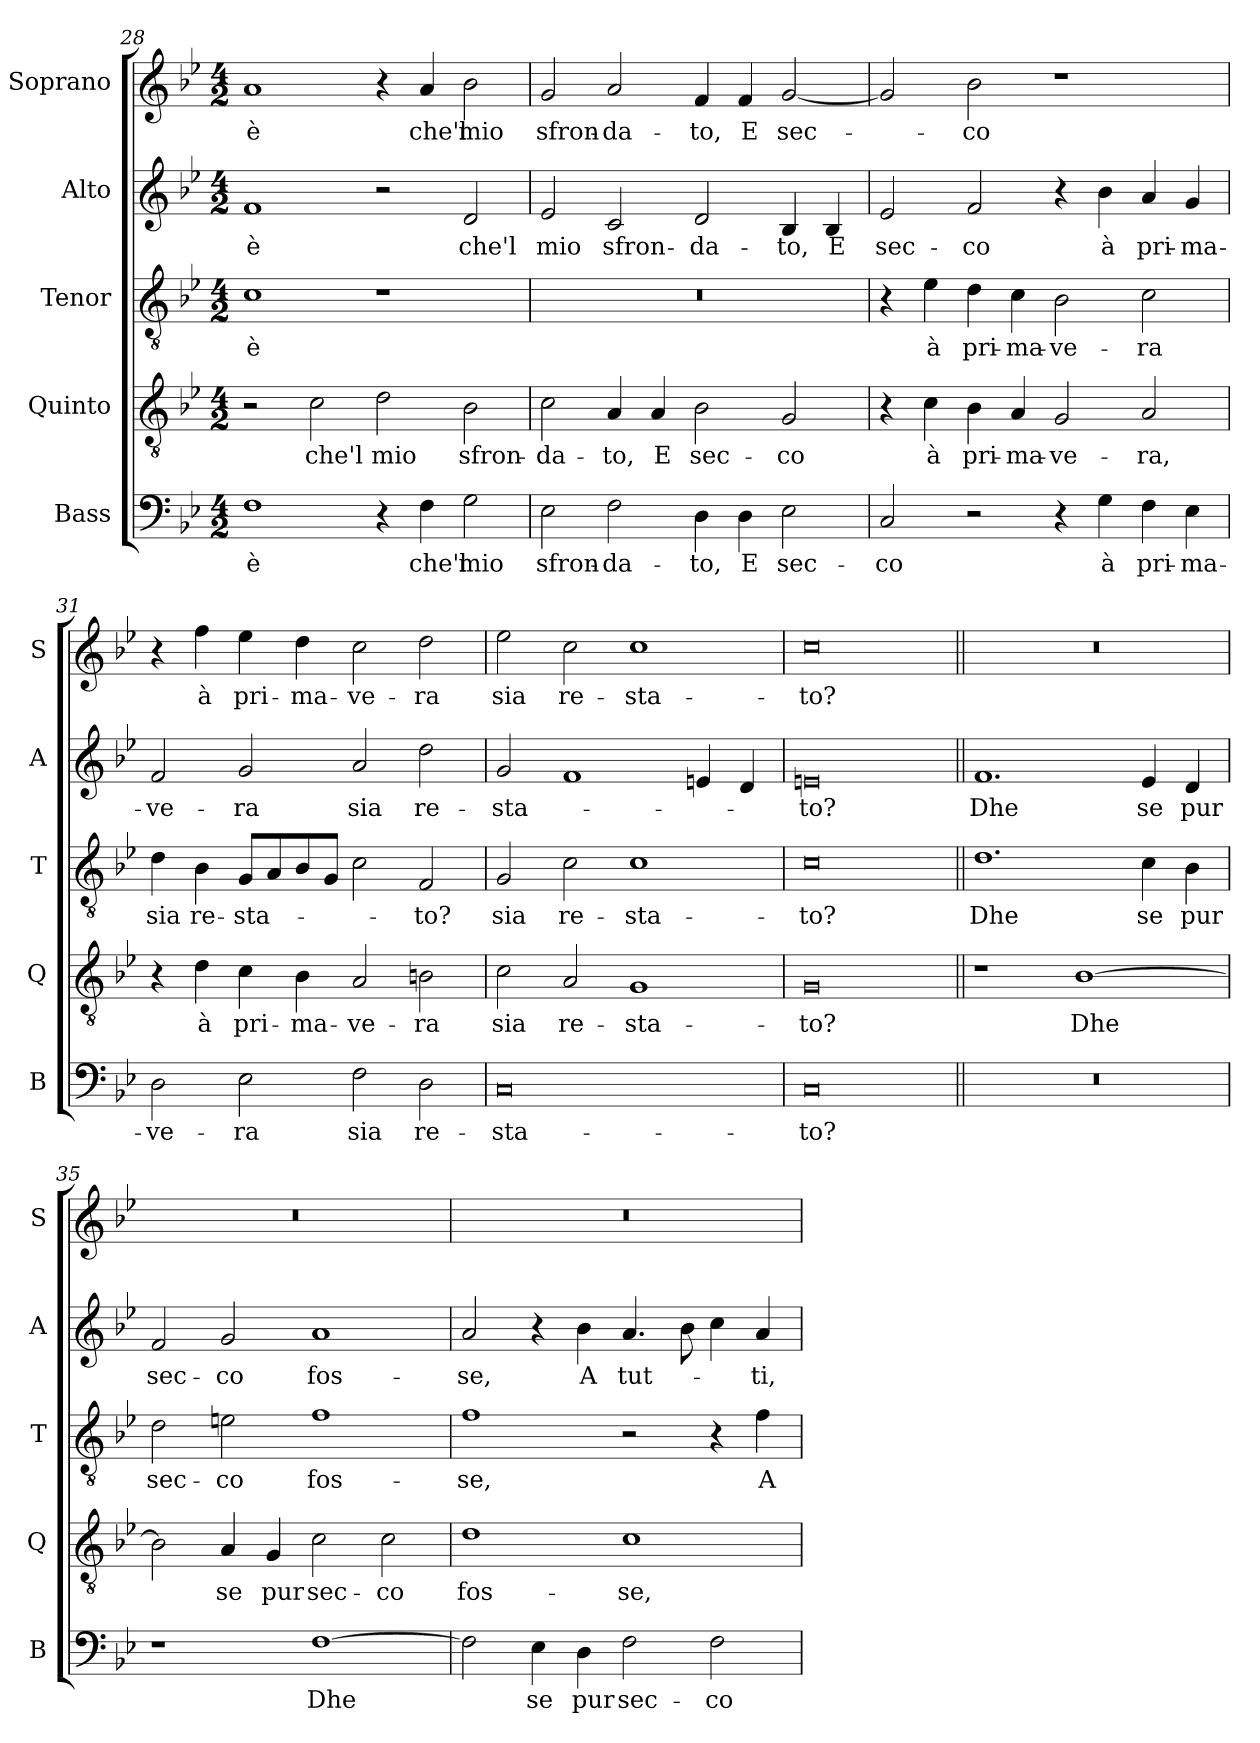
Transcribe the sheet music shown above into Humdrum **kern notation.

**kern	**text	**kern	**text	**kern	**text	**kern	**text	**kern	**text
*part5	*part5	*part4	*part4	*part3	*part3	*part2	*part2	*part1	*part1
*staff5	*staff5	*staff4	*staff4	*staff3	*staff3	*staff2	*staff2	*staff1	*staff1
*I"Bass	*	*I"Quinto	*	*I"Tenor	*	*I"Alto	*	*I"Soprano	*
*I'B	*	*I'Q	*	*I'T	*	*I'A	*	*I'S	*
!!LO:PB:g=z
*clefF4	*	*clefGv2	*	*clefGv2	*	*clefG2	*	*clefG2	*
*k[b-e-]	*	*k[b-e-]	*	*k[b-e-]	*	*k[b-e-]	*	*k[b-e-]	*
*B-:	*	*B-:	*	*B-:	*	*B-:	*	*B-:	*
*M4/2	*	*M4/2	*	*M4/2	*	*M4/2	*	*M4/2	*
=28	=28	=28	=28	=28	=28	=28	=28	=28	=28
!	!LO:LY:b	!	!	!	!LO:LY:b	!	!LO:LY:b	!	!LO:LY:b
1F	è	2r	.	1c	è	1f	è	1a	è
!	!	!	!LO:LY:b	!	!	!	!	!	!
.	.	2c\	che'l	.	.	.	.	.	.
!	!	!	!LO:LY:b	!	!	!	!	!	!
4r	.	2d\	mio	1r	.	2r	.	4r	.
!	!LO:LY:b	!	!	!	!	!	!	!	!LO:LY:b
4F\	che'l	.	.	.	.	.	.	4a/	che'l
!	!LO:LY:b	!	!LO:LY:b	!	!	!	!LO:LY:b	!	!LO:LY:b
2G\	mio	2B-\	sfron-	.	.	2d/	che'l	2b-\	mio
=29	=29	=29	=29	=29	=29	=29	=29	=29	=29
!	!LO:LY:b	!	!LO:LY:b	!	!	!	!LO:LY:b	!	!LO:LY:b
2E-\	sfron-	2c\	-da-	0r	.	2e-/	mio	2g/	sfron-
!	!LO:LY:b	!	!LO:LY:b	!	!	!	!LO:LY:b	!	!LO:LY:b
2F\	-da-	4A/	-to,	.	.	2c/	sfron-	2a/	-da-
!	!	!	!LO:LY:b	!	!	!	!	!	!
.	.	4A/	E	.	.	.	.	.	.
!	!LO:LY:b	!	!LO:LY:b	!	!	!	!LO:LY:b	!	!LO:LY:b
4D\	-to,	2B-\	sec-	.	.	2d/	-da-	4f/	-to,
!	!LO:LY:b	!	!	!	!	!	!	!	!LO:LY:b
4D\	E	.	.	.	.	.	.	4f/	E
!	!LO:LY:b	!	!LO:LY:b	!	!	!	!LO:LY:b	!	!LO:LY:b
2E-\	sec-	2G/	-co	.	.	4B-/	-to,	[2g/	sec-
!	!	!	!	!	!	!	!LO:LY:b	!	!
.	.	.	.	.	.	4B-/	E	.	.
=30	=30	=30	=30	=30	=30	=30	=30	=30	=30
!	!LO:LY:b	!	!	!	!	!	!LO:LY:b	!	!
2C/	-co	4r	.	4r	.	2e-/	sec-	2g/]	.
!	!	!	!LO:LY:b	!	!LO:LY:b	!	!	!	!
.	.	4c\	à	4e-\	à	.	.	.	.
!	!	!	!LO:LY:b	!	!LO:LY:b	!	!LO:LY:b	!	!LO:LY:b
2r	.	4B-\	pri-	4d\	pri-	2f/	-co	2b-\	-co
!	!	!	!LO:LY:b	!	!LO:LY:b	!	!	!	!
.	.	4A/	-ma-	4c\	-ma-	.	.	.	.
!	!	!	!LO:LY:b	!	!LO:LY:b	!	!	!	!
4r	.	2G/	-ve-	2B-\	-ve-	4r	.	1r	.
!	!LO:LY:b	!	!	!	!	!	!LO:LY:b	!	!
4G\	à	.	.	.	.	4b-\	à	.	.
!	!LO:LY:b	!	!LO:LY:b	!	!LO:LY:b	!	!LO:LY:b	!	!
4F\	pri-	2A/	-ra,	2c\	-ra	4a/	pri-	.	.
!	!LO:LY:b	!	!	!	!	!	!LO:LY:b	!	!
4E-\	-ma-	.	.	.	.	4g/	-ma-	.	.
!!LO:LB:g=z
=31	=31	=31	=31	=31	=31	=31	=31	=31	=31
!	!LO:LY:b	!	!	!	!LO:LY:b	!	!LO:LY:b	!	!
2D\	-ve-	4r	.	4d\	sia	2f/	-ve-	4r	.
!	!	!	!LO:LY:b	!	!LO:LY:b	!	!	!	!LO:LY:b
.	.	4d\	à	4B-\	re-	.	.	4ff\	à
!	!LO:LY:b	!	!LO:LY:b	!	!LO:LY:b	!	!LO:LY:b	!	!LO:LY:b
2E-\	-ra	4c\	pri-	8G/L	-sta-	2g/	-ra	4ee-\	pri-
.	.	.	.	8A/	.	.	.	.	.
!	!	!	!LO:LY:b	!	!	!	!	!	!LO:LY:b
.	.	4B-\	-ma-	8B-/	.	.	.	4dd\	-ma-
.	.	.	.	8G/J	.	.	.	.	.
!	!LO:LY:b	!	!LO:LY:b	!	!	!	!LO:LY:b	!	!LO:LY:b
2F\	sia	2A/	-ve-	2c\	.	2a/	sia	2cc\	-ve-
!	!LO:LY:b	!	!LO:LY:b	!	!LO:LY:b	!	!LO:LY:b	!	!LO:LY:b
2D\	re-	2Bn\	-ra	2F/	-to?	2dd\	re-	2dd\	-ra
=32	=32	=32	=32	=32	=32	=32	=32	=32	=32
!	!LO:LY:b	!	!LO:LY:b	!	!LO:LY:b	!	!LO:LY:b	!	!LO:LY:b
0C	-sta-	2c\	sia	2G/	sia	2g/	-sta-	2ee-\	sia
!	!	!	!LO:LY:b	!	!LO:LY:b	!	!	!	!LO:LY:b
.	.	2A/	re-	2c\	re-	1f	.	2cc\	re-
!	!	!	!LO:LY:b	!	!LO:LY:b	!	!	!	!LO:LY:b
.	.	1G	-sta-	1c	-sta-	.	.	1cc	-sta-
.	.	.	.	.	.	4en/	.	.	.
.	.	.	.	.	.	4d/	.	.	.
=33	=33	=33	=33	=33	=33	=33	=33	=33	=33
!	!LO:LY:b	!	!LO:LY:b	!	!LO:LY:b	!	!LO:LY:b	!	!LO:LY:b
0C	-to?	0G	-to?	0c	-to?	0en	-to?	0cc	-to?
=34||	=34||	=34||	=34||	=34||	=34||	=34||	=34||	=34||	=34||
!	!	!	!	!	!LO:LY:b	!	!LO:LY:b	!	!
0r	.	1r	.	1.d	Dhe	1.f	Dhe	0r	.
!	!	!	!LO:LY:b	!	!	!	!	!	!
.	.	[1B-	Dhe	.	.	.	.	.	.
!	!	!	!	!	!LO:LY:b	!	!LO:LY:b	!	!
.	.	.	.	4c\	se	4e-/	se	.	.
!	!	!	!	!	!LO:LY:b	!	!LO:LY:b	!	!
.	.	.	.	4B-\	pur	4d/	pur	.	.
!!LO:PB:g=z
=35	=35	=35	=35	=35	=35	=35	=35	=35	=35
!	!	!	!	!	!LO:LY:b	!	!LO:LY:b	!	!
1r	.	2B-\]	.	2d\	sec-	2f/	sec-	0r	.
!	!	!	!LO:LY:b	!	!LO:LY:b	!	!LO:LY:b	!	!
.	.	4A/	se	2en\	-co	2g/	-co	.	.
!	!	!	!LO:LY:b	!	!	!	!	!	!
.	.	4G/	pur	.	.	.	.	.	.
!	!LO:LY:b	!	!LO:LY:b	!	!LO:LY:b	!	!LO:LY:b	!	!
[1F	Dhe	2c\	sec-	1f	fos-	1a	fos-	.	.
!	!	!	!LO:LY:b	!	!	!	!	!	!
.	.	2c\	-co	.	.	.	.	.	.
=36	=36	=36	=36	=36	=36	=36	=36	=36	=36
!	!	!	!LO:LY:b	!	!LO:LY:b	!	!LO:LY:b	!	!
2F\]	.	1d	fos-	1f	-se,	2a/	-se,	0r	.
!	!LO:LY:b	!	!	!	!	!	!	!	!
4E-\	se	.	.	.	.	4r	.	.	.
!	!LO:LY:b	!	!	!	!	!	!LO:LY:b	!	!
4D\	pur	.	.	.	.	4b-\	A	.	.
!	!LO:LY:b	!	!LO:LY:b	!	!	!	!LO:LY:b	!	!
2F\	sec-	1c	-se,	2r	.	4.a/	tut-	.	.
.	.	.	.	.	.	8b-\	.	.	.
!	!LO:LY:b	!	!	!	!	!	!	!	!
2F\	-co	.	.	4r	.	4cc\	.	.	.
!	!	!	!	!	!LO:LY:b	!	!LO:LY:b	!	!
.	.	.	.	4f\	A	4a/	-ti,	.	.
=	=	=	=	=	=	=	=	=	=
*-	*-	*-	*-	*-	*-	*-	*-	*-	*-
